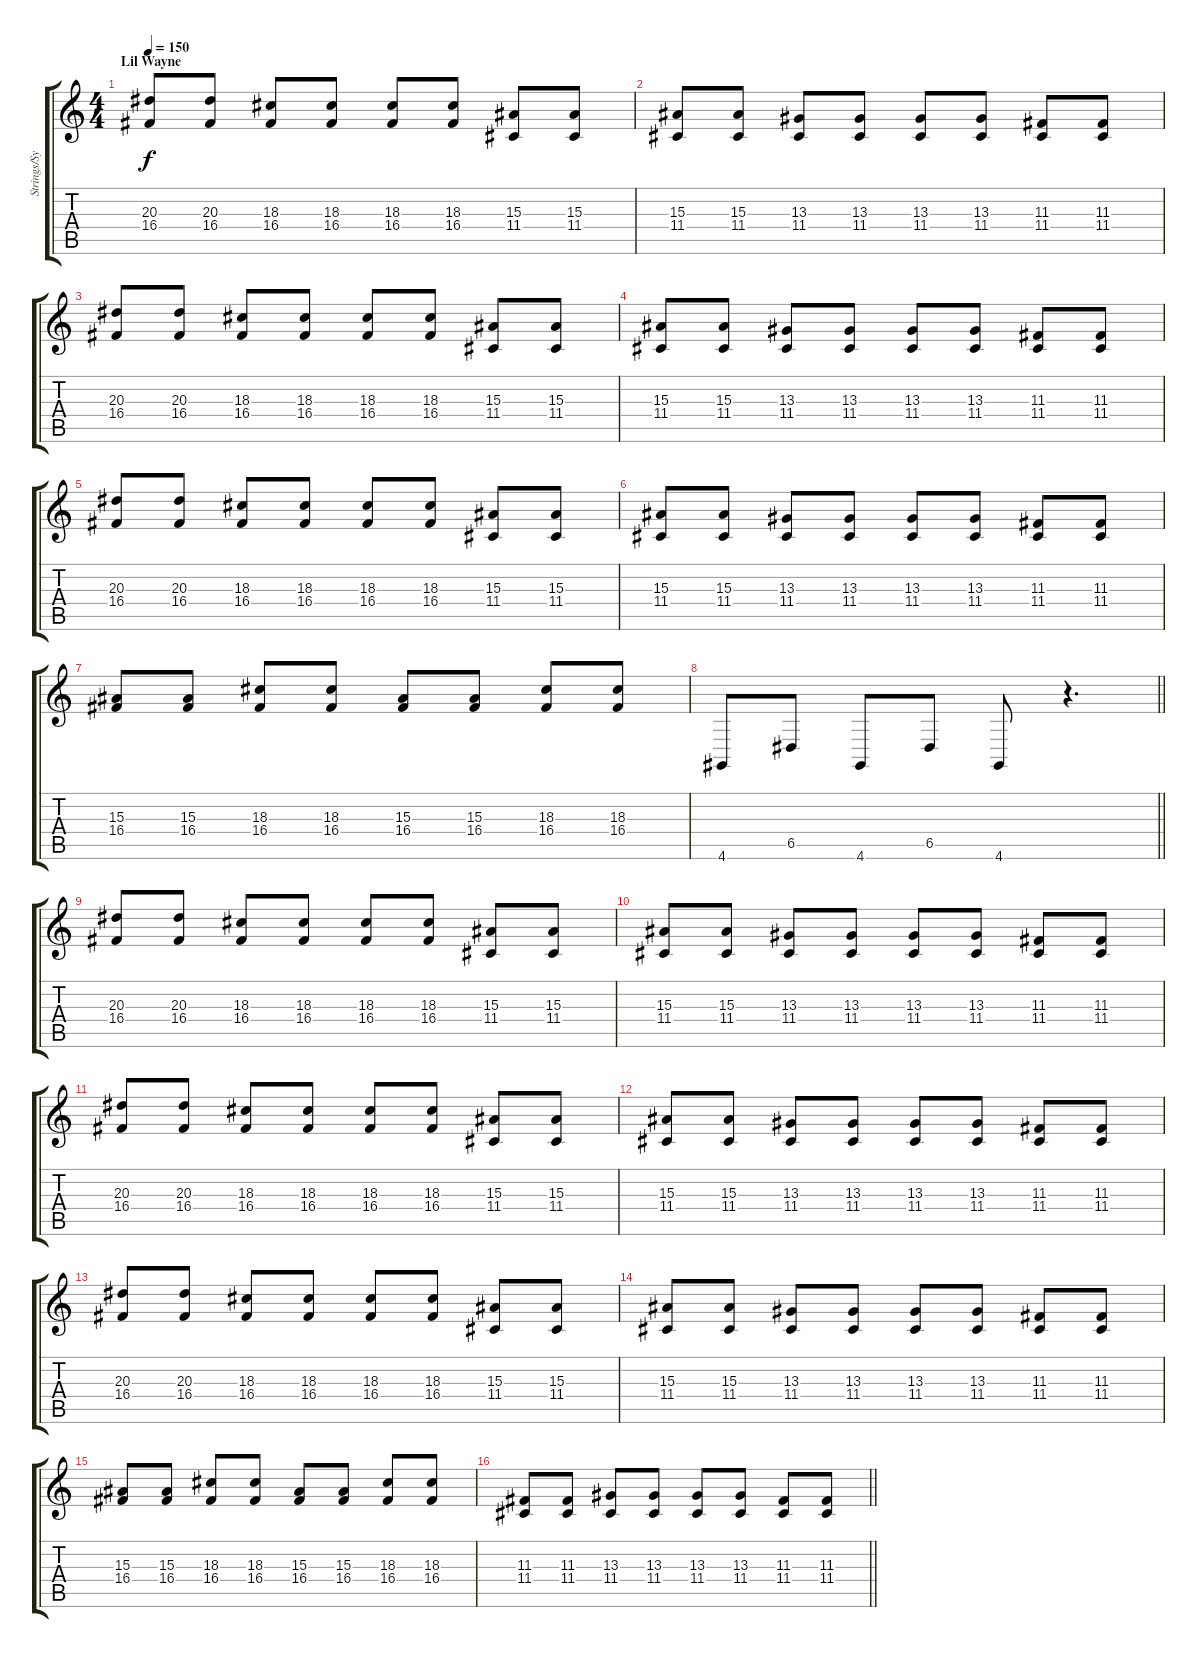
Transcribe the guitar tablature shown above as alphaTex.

\track ("Strings/Synth" "Strings/Sy") {instrument synthstrings1}
\staff {score tabs}
\tuning (E4 B3 G3 D3 A2 E2) {hide}
\ts (4 4)
\section ("" "Lil Wayne")
\tempo 150
\clef g2
\ks c
(20.3 16.4).8{dy f volume 12 instrument lead2sawtooth} (20.3 16.4).8 (18.3 16.4).8 (18.3 16.4).8 (18.3 16.4).8 (18.3 16.4).8 (15.3 11.4).8 (15.3 11.4).8 |
(15.3 11.4).8 (15.3 11.4).8 (13.3 11.4).8 (13.3 11.4).8 (13.3 11.4).8 (13.3 11.4).8 (11.3 11.4).8 (11.3 11.4).8 |
(20.3 16.4).8 (20.3 16.4).8 (18.3 16.4).8 (18.3 16.4).8 (18.3 16.4).8 (18.3 16.4).8 (15.3 11.4).8 (15.3 11.4).8 |
(15.3 11.4).8 (15.3 11.4).8 (13.3 11.4).8 (13.3 11.4).8 (13.3 11.4).8 (13.3 11.4).8 (11.3 11.4).8 (11.3 11.4).8 |
(20.3 16.4).8 (20.3 16.4).8 (18.3 16.4).8 (18.3 16.4).8 (18.3 16.4).8 (18.3 16.4).8 (15.3 11.4).8 (15.3 11.4).8 |
(15.3 11.4).8 (15.3 11.4).8 (13.3 11.4).8 (13.3 11.4).8 (13.3 11.4).8 (13.3 11.4).8 (11.3 11.4).8 (11.3 11.4).8 |
(15.3 16.4).8 (15.3 16.4).8 (18.3 16.4).8 (18.3 16.4).8 (15.3 16.4).8 (15.3 16.4).8 (18.3 16.4).8 (18.3 16.4).8 |
\barLineRight lightlight
4.6.8 6.5.8 4.6.8 6.5.8 4.6.8 r.4{d} |
(20.3 16.4).8{volume 12 instrument lead2sawtooth} (20.3 16.4).8 (18.3 16.4).8 (18.3 16.4).8 (18.3 16.4).8 (18.3 16.4).8 (15.3 11.4).8 (15.3 11.4).8 |
(15.3 11.4).8 (15.3 11.4).8 (13.3 11.4).8 (13.3 11.4).8 (13.3 11.4).8 (13.3 11.4).8 (11.3 11.4).8 (11.3 11.4).8 |
(20.3 16.4).8 (20.3 16.4).8 (18.3 16.4).8 (18.3 16.4).8 (18.3 16.4).8 (18.3 16.4).8 (15.3 11.4).8 (15.3 11.4).8 |
(15.3 11.4).8 (15.3 11.4).8 (13.3 11.4).8 (13.3 11.4).8 (13.3 11.4).8 (13.3 11.4).8 (11.3 11.4).8 (11.3 11.4).8 |
(20.3 16.4).8 (20.3 16.4).8 (18.3 16.4).8 (18.3 16.4).8 (18.3 16.4).8 (18.3 16.4).8 (15.3 11.4).8 (15.3 11.4).8 |
(15.3 11.4).8 (15.3 11.4).8 (13.3 11.4).8 (13.3 11.4).8 (13.3 11.4).8 (13.3 11.4).8 (11.3 11.4).8 (11.3 11.4).8 |
(15.3 16.4).8 (15.3 16.4).8 (18.3 16.4).8 (18.3 16.4).8 (15.3 16.4).8 (15.3 16.4).8 (18.3 16.4).8 (18.3 16.4).8 |
\barLineRight lightlight
(11.3 11.4).8 (11.3 11.4).8 (13.3 11.4).8 (13.3 11.4).8 (13.3 11.4).8 (13.3 11.4).8 (11.3 11.4).8 (11.3 11.4).8
